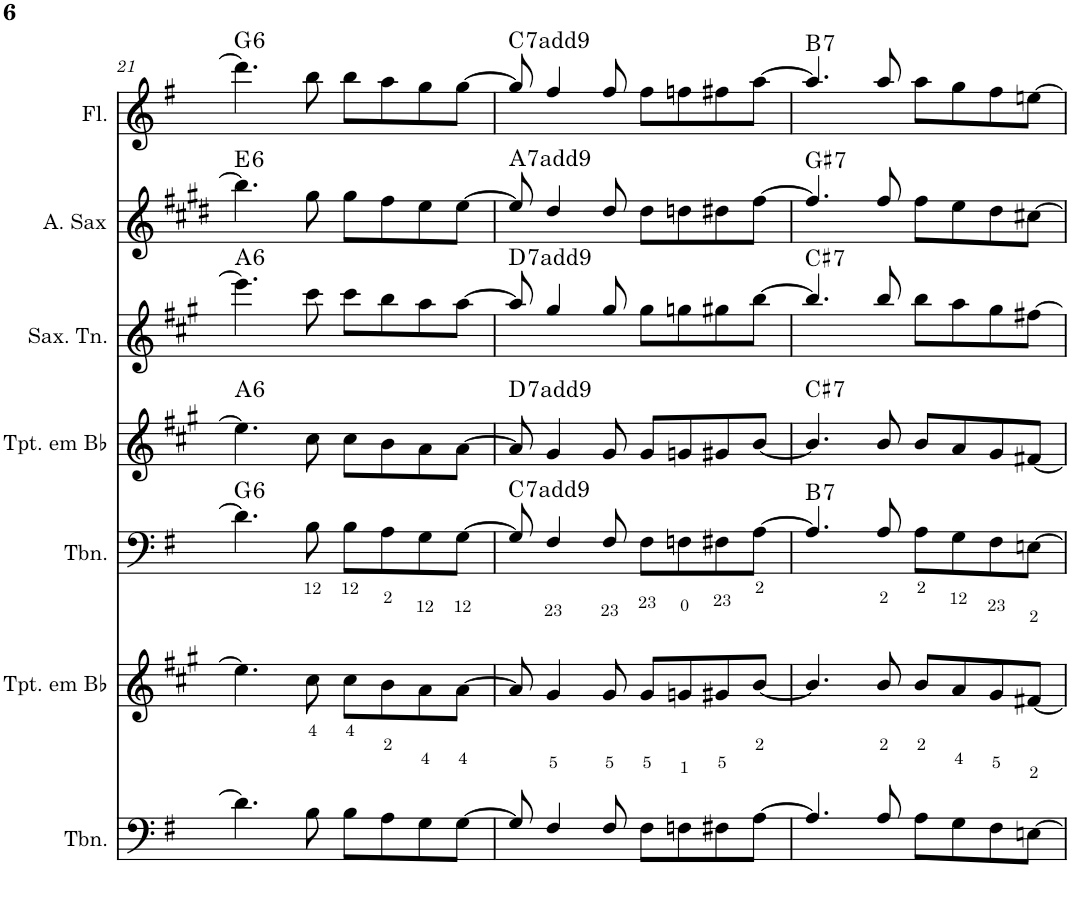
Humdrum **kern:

**kern	**kern	**kern	**harte	**kern	**harte	**kern	**harte	**kern	**harte	**kern	**harte
*part7	*part6	*part5	*part5	*part4	*part4	*part3	*part3	*part2	*part2	*part1	*part1
*staff7	*staff6	*staff5	*	*staff4	*	*staff3	*	*staff2	*	*staff1	*
*I"Trombone	*I"Trompete em Bb	*I"Trombone	*	*I"Trompete em Bb	*	*I"Saxofone Tenor	*	*I"Saxofone Alto	*	*I"Flauta Transversal	*
*I'Tbn.	*I'Tpt. em Bb	*I'Tbn.	*	*I'Tpt. em Bb	*	*I'Sax. Tn.	*	*	*	*I'Fl.	*
!!LO:PB:g=z
*clefF4	*clefG2	*clefF4	*	*clefG2	*	*clefG2	*	*clefG2	*	*clefG2	*
*	*Trd1c2	*	*	*Trd1c2	*	*Trd8c14	*	*Trd5c9	*	*	*
*k[f#]	*k[f#c#g#]	*k[f#]	*	*k[f#c#g#]	*	*k[f#c#g#]	*	*k[f#c#g#d#]	*	*k[f#]	*
*G:	*A:	*G:	*	*A:	*	*A:	*	*E:	*	*G:	*
*M2/2	*M2/2	*M2/2	*	*M2/2	*	*M2/2	*	*M2/2	*	*M2/2	*
*met(c|)	*met(c|)	*met(c|)	*	*met(c|)	*	*met(c|)	*	*met(c|)	*	*met(c|)	*
=21	=21	=21	=21	=21	=21	=21	=21	=21	=21	=21	=21
!	!	!	!LO:H:kt=6	!	!LO:H:kt=6	!	!LO:H:kt=6	!	!LO:H:kt=6	!	!LO:H:kt=6
4.d\]	4.ee\]	4.d\]	G:maj6	4.ee\]	A:maj6	4.eee\]	A:maj6	4.bb\]	E:maj6	4.ddd\]	G:maj6
8B\	8cc#\	8B\	.	8cc#\	.	8ccc#\	.	8gg#\	.	8bb\	.
8B\L	8cc#\L	8B\L	.	8cc#\L	.	8ccc#\L	.	8gg#\L	.	8bb\L	.
8A\	8b\	8A\	.	8b\	.	8bb\	.	8ff#\	.	8aa\	.
8G\	8a\	8G\	.	8a\	.	8aa\	.	8ee\	.	8gg\	.
[8G\J	[8a\J	[8G\J	.	[8a\J	.	[8aa\J	.	[8ee\J	.	[8gg\J	.
=22	=22	=22	=22	=22	=22	=22	=22	=22	=22	=22	=22
!	!	!	!LO:H:kt=7	!	!LO:H:kt=7	!	!LO:H:kt=7	!	!LO:H:kt=7	!	!LO:H:kt=7
8G/]	8a/]	8G/]	C:7(9)	8a/]	D:7(9)	8aa/]	D:7(9)	8ee/]	A:7(9)	8gg/]	C:7(9)
4F#/	4g#/	4F#/	.	4g#/	.	4gg#/	.	4dd#/	.	4ff#/	.
8F#/	8g#/	8F#/	.	8g#/	.	8gg#/	.	8dd#/	.	8ff#/	.
8F#\L	8g#/L	8F#\L	.	8g#/L	.	8gg#\L	.	8dd#\L	.	8ff#\L	.
8Fn\	8gn/	8Fn\	.	8gn/	.	8ggn\	.	8ddn\	.	8ffn\	.
8F#X\	8g#X/	8F#X\	.	8g#X/	.	8gg#X\	.	8dd#X\	.	8ff#X\	.
[8A\J	[8b/J	[8A\J	.	[8b/J	.	[8bb\J	.	[8ff#\J	.	[8aa\J	.
=23	=23	=23	=23	=23	=23	=23	=23	=23	=23	=23	=23
!	!	!	!LO:H:kt=7	!	!LO:H:kt=7	!	!LO:H:kt=7	!	!LO:H:kt=7	!	!LO:H:kt=7
4.A/]	4.b/]	4.A/]	B:7	4.b/]	C#:7	4.bb/]	C#:7	4.ff#/]	G#:7	4.aa/]	B:7
8A/	8b/	8A/	.	8b/	.	8bb/	.	8ff#/	.	8aa/	.
8A\L	8b/L	8A\L	.	8b/L	.	8bb\L	.	8ff#\L	.	8aa\L	.
8G\	8a/	8G\	.	8a/	.	8aa\	.	8ee\	.	8gg\	.
8F#\	8g#/	8F#\	.	8g#/	.	8gg#\	.	8dd#\	.	8ff#\	.
[8En\J	[8f#X/J	[8En\J	.	[8f#X/J	.	[8ff#X\J	.	[8cc#X\J	.	[8een\J	.
=	=	=	=	=	=	=	=	=	=	=	=
*-	*-	*-	*-	*-	*-	*-	*-	*-	*-	*-	*-
